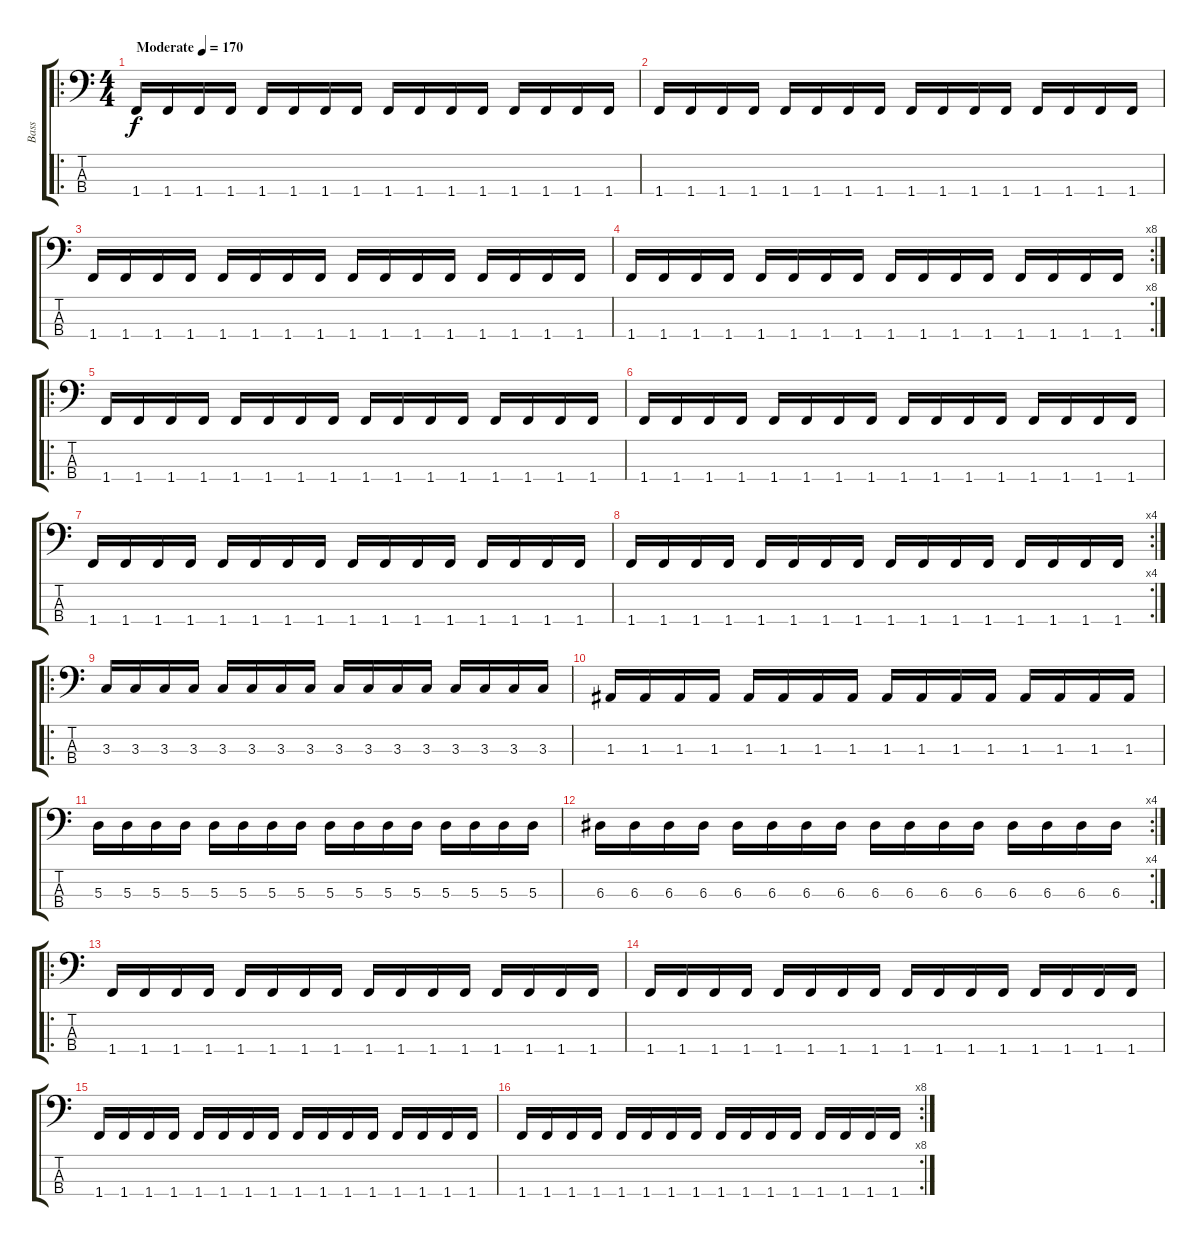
\track ("Bass" "Bass") {instrument electricbasspick}
\staff {score tabs}
\tuning (G2 D2 A1 E1) {hide}
\ro
\ts (4 4)
\tempo (170 "Moderate")
\clef f4
\ks c
1.4.16{dy f instrument electricbasspick} 1.4.16 1.4.16 1.4.16 1.4.16 1.4.16 1.4.16 1.4.16 1.4.16 1.4.16 1.4.16 1.4.16 1.4.16 1.4.16 1.4.16 1.4.16 |
1.4.16 1.4.16 1.4.16 1.4.16 1.4.16 1.4.16 1.4.16 1.4.16 1.4.16 1.4.16 1.4.16 1.4.16 1.4.16 1.4.16 1.4.16 1.4.16 |
1.4.16 1.4.16 1.4.16 1.4.16 1.4.16 1.4.16 1.4.16 1.4.16 1.4.16 1.4.16 1.4.16 1.4.16 1.4.16 1.4.16 1.4.16 1.4.16 |
\rc 8
1.4.16 1.4.16 1.4.16 1.4.16 1.4.16 1.4.16 1.4.16 1.4.16 1.4.16 1.4.16 1.4.16 1.4.16 1.4.16 1.4.16 1.4.16 1.4.16 |
\ro
1.4.16 1.4.16 1.4.16 1.4.16 1.4.16 1.4.16 1.4.16 1.4.16 1.4.16 1.4.16 1.4.16 1.4.16 1.4.16 1.4.16 1.4.16 1.4.16 |
1.4.16 1.4.16 1.4.16 1.4.16 1.4.16 1.4.16 1.4.16 1.4.16 1.4.16 1.4.16 1.4.16 1.4.16 1.4.16 1.4.16 1.4.16 1.4.16 |
1.4.16 1.4.16 1.4.16 1.4.16 1.4.16 1.4.16 1.4.16 1.4.16 1.4.16 1.4.16 1.4.16 1.4.16 1.4.16 1.4.16 1.4.16 1.4.16 |
\rc 4
1.4.16 1.4.16 1.4.16 1.4.16 1.4.16 1.4.16 1.4.16 1.4.16 1.4.16 1.4.16 1.4.16 1.4.16 1.4.16 1.4.16 1.4.16 1.4.16 |
\ro
3.3.16 3.3.16 3.3.16 3.3.16 3.3.16 3.3.16 3.3.16 3.3.16 3.3.16 3.3.16 3.3.16 3.3.16 3.3.16 3.3.16 3.3.16 3.3.16 |
1.3.16 1.3.16 1.3.16 1.3.16 1.3.16 1.3.16 1.3.16 1.3.16 1.3.16 1.3.16 1.3.16 1.3.16 1.3.16 1.3.16 1.3.16 1.3.16 |
5.3.16 5.3.16 5.3.16 5.3.16 5.3.16 5.3.16 5.3.16 5.3.16 5.3.16 5.3.16 5.3.16 5.3.16 5.3.16 5.3.16 5.3.16 5.3.16 |
\rc 4
6.3.16 6.3.16 6.3.16 6.3.16 6.3.16 6.3.16 6.3.16 6.3.16 6.3.16 6.3.16 6.3.16 6.3.16 6.3.16 6.3.16 6.3.16 6.3.16 |
\ro
1.4.16 1.4.16 1.4.16 1.4.16 1.4.16 1.4.16 1.4.16 1.4.16 1.4.16 1.4.16 1.4.16 1.4.16 1.4.16 1.4.16 1.4.16 1.4.16 |
1.4.16 1.4.16 1.4.16 1.4.16 1.4.16 1.4.16 1.4.16 1.4.16 1.4.16 1.4.16 1.4.16 1.4.16 1.4.16 1.4.16 1.4.16 1.4.16 |
1.4.16 1.4.16 1.4.16 1.4.16 1.4.16 1.4.16 1.4.16 1.4.16 1.4.16 1.4.16 1.4.16 1.4.16 1.4.16 1.4.16 1.4.16 1.4.16 |
\rc 8
1.4.16 1.4.16 1.4.16 1.4.16 1.4.16 1.4.16 1.4.16 1.4.16 1.4.16 1.4.16 1.4.16 1.4.16 1.4.16 1.4.16 1.4.16 1.4.16
